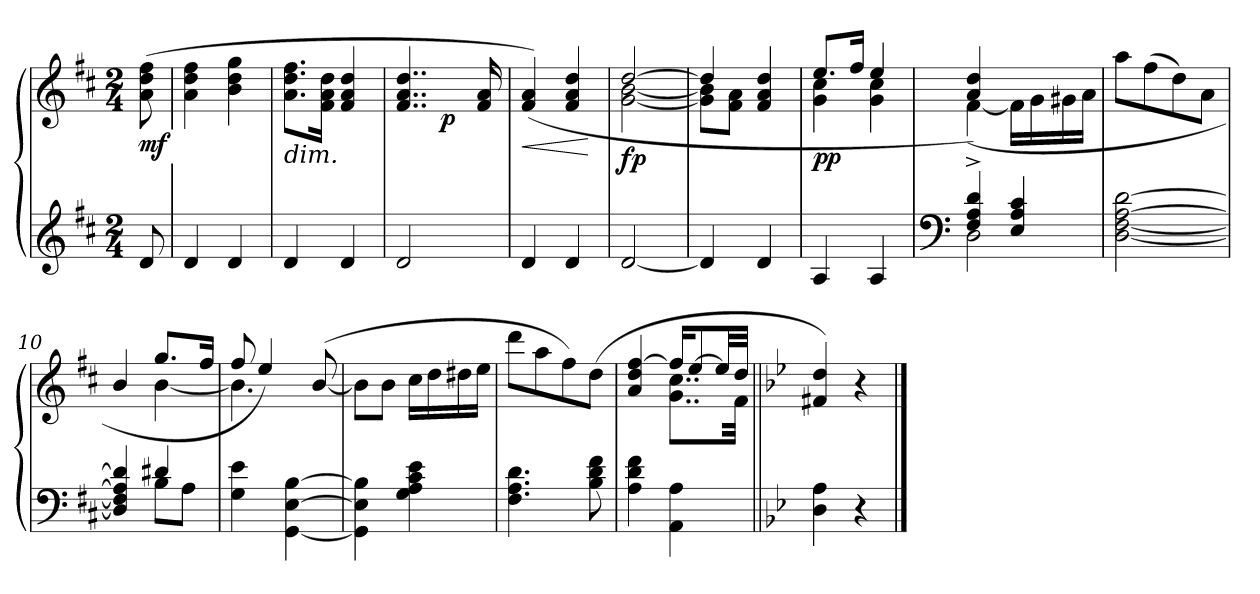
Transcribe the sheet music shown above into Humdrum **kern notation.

**kern	**kern	**dynam
*part1	*part1	*part1
*staff2	*staff1	*staff1/2
*clefG2	*clefG2	*
*k[f#c#]	*k[f#c#]	*
*D:	*D:	*
*M2/4	*M2/4	*
=	=	=
*^	*	*
!	!	!	!LO:DY:b
8d</	8ryy	(>8a\>>> 8dd\>>> 8ff#\>>>	mf
*v	*v	*	*
=1	=1	=1
4d/	4a\ 4dd\ 4ff#\	.
4d/	4b\ 4dd\ 4gg\	.
=2	=2	=2
!	!LO:TX:b:i:t=dim.	!
4d/	8.a\ 8.dd\ 8.ff#\L	.
.	16f#\ 16a\ 16dd\Jk	.
4d/	4f#/ 4a/ 4dd/	.
=3	=3	=3
*	*^	*
2d/	4..f#/ 4..a/ 4..dd/	4ryy	.
!	!	!	!LO:DY:b
.	.	4ryy	p
.	16f#/ 16a/	.	.
=4	=4	=4	=4
!	!	!	!LO:HP:b
*	*v	*v	*
4d/	(>4f#/ 4a/)	<
4d/	4f#/ 4a/ 4dd/	.
.	.	[
!!LO:LB:g=z
=5	=5	=5
*	*^	*
!	!	!	!LO:DY:b
[2d/	[>2dd/	[<2g\ [<2b\	fp
=6	=6	=6	=6
4d/]	4dd/]	8g\] 8b\]L	.
.	.	8f#\ 8a\J	.
4d/	4f#/ 4a/ 4dd/	4ryy	.
=7	=7	=7	=7
!	!	!	!LO:DY:b
4A/	8.ee/L	4g\ 4cc#\	pp
.	16ff#/Jk	.	.
4A/	4ee/	4g\ 4cc#\	.
=8	=8	=8	=8
*clefF4	*	*	*
*^	*	*	*
4F#/<<<<^> 4A/<<<<^> 4d/<<<<^>	2D\	4a/>>> 4dd/>>>)	(<[<4f#\	.
4E/ 4A/ 4c#/	.	4ryy	16f#\LL]	.
.	.	.	16g\	.
.	.	.	16g#X\	.
.	.	.	16a\JJ	.
*v	*v	*	*	*
*	*v	*v	*
!!LO:LB:g=z
=9	=9	=9
[2D\ [2F#\ [2A\ [2d\	8aa\L	.
.	(>8ff#\	.
.	8dd\)	.
.	8a\J	.
=10	=10	=10
*^	*^	*
4D/] 4F#/] 4A/] 4d/]	4ryy	4b>/	4ryy	.
4d#X/	8B\L	8.gg/L	[<4b\	.
.	8A\J	.	.	.
.	.	16ff#/Jk	.	.
*v	*v	*	*	*
=11	=11	=11	=11
4G\ 4e\	8ff#/	4.b\]	.
.	4ee/)	.	.
[4GG\ [4E\ [4B\	.	.	.
.	(>[>8b/	8ryy	.
*	*v	*v	*
!!LO:LB:g=z
=12	=12	=12
4GG\] 4E\] 4B\]	8b\L]	.
.	8b\J	.
4G\ 4A\ 4c#\ 4e\	16cc#\LL	.
.	16dd>\	.
.	16dd#X\	.
.	16ee>\JJ	.
=13	=13	=13
4.F#\ 4.A\ 4.d\	8ddd>\L	.
.	8aa\	.
.	8ff#\)	.
8B\ 8d\ 8f#\	(>8dd\J	.
=14	=14	=14
*	*^	*
4A\ 4d\ 4f#\	4a/ 4dd/ [>4ff#/	4ryy	.
4AA\ 4A\	16ff#/KL]	8..g\ 8..cc#\L	.
.	[>8ee/	.	.
.	32ee/LL]	.	.
.	32dd/JJJ	32f#\Jkk	.
*	*v	*v	*
=15||	=15||	=15||
*k[b-e-]	*k[b-e-]	*
*B-:	*B-:	*
*	*^	*
!	!LO:TX:a:B:t=Tempo I.	!	!
*	*v	*v	*
4D\ 4A\	4f#X/ 4dd/)	.
4r	4r	.
==	==	==
*-	*-	*-
